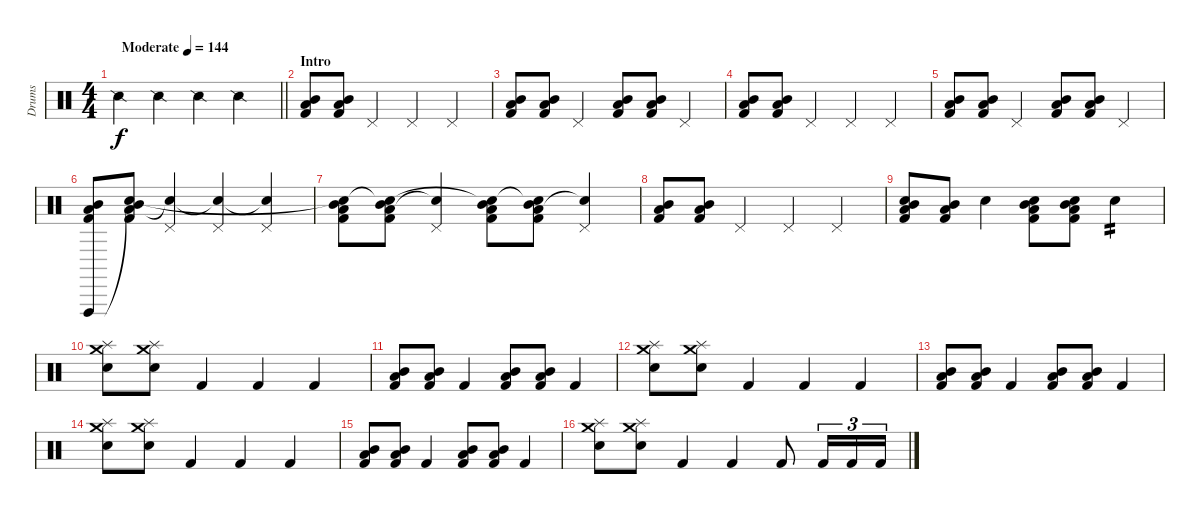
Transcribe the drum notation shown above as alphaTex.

\track ("Drums" "Drums") {instrument percussion}
\staff {score}
\articulation defaults
\ts (4 4)
\tempo (144 "Moderate")
\clef neutral
\barLineRight lightlight
\ks c "Snare (side stick) 2".4{dy f} "Snare (side stick) 2".4 "Snare (side stick) 2".4 "Snare (side stick) 2".4
|
\section ("" "Intro")
("Mid Tom (hit)" "Low Floor Tom (hit)" "Kick (hit) 2").8 ("Mid Tom (hit)" "Low Floor Tom (hit)" "Kick (hit) 2").8 "Pedal Hi-Hat (hit)".4 "Pedal Hi-Hat (hit)".4 "Pedal Hi-Hat (hit)".4 |
("Mid Tom (hit)" "Low Floor Tom (hit)" "Kick (hit) 2").8 ("Mid Tom (hit)" "Low Floor Tom (hit)" "Kick (hit) 2").8 "Pedal Hi-Hat (hit)".4 ("Mid Tom (hit)" "Low Floor Tom (hit)" "Kick (hit) 2").8 ("Mid Tom (hit)" "Low Floor Tom (hit)" "Kick (hit) 2").8 "Pedal Hi-Hat (hit)".4 |
("Mid Tom (hit)" "Low Floor Tom (hit)" "Kick (hit) 2").8 ("Mid Tom (hit)" "Low Floor Tom (hit)" "Kick (hit) 2").8 "Pedal Hi-Hat (hit)".4 "Pedal Hi-Hat (hit)".4 "Pedal Hi-Hat (hit)".4 |
("Mid Tom (hit)" "Low Floor Tom (hit)" "Kick (hit) 2").8 ("Mid Tom (hit)" "Low Floor Tom (hit)" "Kick (hit) 2").8 "Pedal Hi-Hat (hit)".4 ("Mid Tom (hit)" "Low Floor Tom (hit)" "Kick (hit) 2").8 ("Mid Tom (hit)" "Low Floor Tom (hit)" "Kick (hit) 2").8 "Pedal Hi-Hat (hit)".4 |
("Mid Tom (hit)" "Low Floor Tom (hit)" "Kick (hit) 2" "Vibraslap (hit)").8 ("Mid Tom (hit)" "Low Floor Tom (hit)" "Kick (hit) 2" "Snare (hit)"{t}).8 ("Pedal Hi-Hat (hit)" "Snare (hit)"{t}).4 ("Pedal Hi-Hat (hit)" "Snare (hit)"{t}).4 ("Pedal Hi-Hat (hit)" "Snare (hit)"{t}).4 |
("Mid Tom (hit)" "Low Floor Tom (hit)" "Kick (hit) 2" "Snare (hit)"{t}).8 ("Mid Tom (hit)" "Low Floor Tom (hit)" "Kick (hit) 2" "Snare (hit)"{t}).8 ("Pedal Hi-Hat (hit)" "Snare (hit)"{t}).4 ("Mid Tom (hit)" "Low Floor Tom (hit)" "Kick (hit) 2" "Snare (hit)"{t}).8 ("Mid Tom (hit)" "Low Floor Tom (hit)" "Kick (hit) 2" "Snare (hit)"{t}).8 ("Pedal Hi-Hat (hit)" "Snare (hit)"{t}).4 |
("Mid Tom (hit)" "Low Floor Tom (hit)" "Kick (hit) 2").8 ("Mid Tom (hit)" "Low Floor Tom (hit)" "Kick (hit) 2").8 "Pedal Hi-Hat (hit)".4 "Pedal Hi-Hat (hit)".4 "Pedal Hi-Hat (hit)".4 |
("Mid Tom (hit)" "Low Floor Tom (hit)" "Electric Snare (hit)" "Kick (hit) 2").8 ("Mid Tom (hit)" "Low Floor Tom (hit)" "Kick (hit) 2").8 "Electric Snare (hit)".4 ("Mid Tom (hit)" "Low Floor Tom (hit)" "Electric Snare (hit)" "Kick (hit) 2").8 ("Mid Tom (hit)" "Low Floor Tom (hit)" "Electric Snare (hit)" "Kick (hit) 2").8 "Electric Snare (hit)".4{tp 2} |
("Crash medium (hit)" "Splash (hit)" "Snare (hit) 2").8 ("Crash medium (hit)" "Splash (hit)" "Snare (hit) 2").8 "Kick (hit) 2".4 "Kick (hit) 2".4 "Kick (hit) 2".4 |
("Mid Tom (hit)" "Low Floor Tom (hit)" "Kick (hit) 2").8 ("Mid Tom (hit)" "Low Floor Tom (hit)" "Kick (hit) 2").8 "Kick (hit) 2".4 ("Mid Tom (hit)" "Low Floor Tom (hit)" "Kick (hit) 2").8 ("Mid Tom (hit)" "Low Floor Tom (hit)" "Kick (hit) 2").8 "Kick (hit) 2".4 |
("Crash medium (hit)" "Splash (hit)" "Snare (hit) 2").8 ("Crash medium (hit)" "Splash (hit)" "Snare (hit) 2").8 "Kick (hit) 2".4 "Kick (hit) 2".4 "Kick (hit) 2".4 |
("Mid Tom (hit)" "Low Floor Tom (hit)" "Kick (hit) 2").8 ("Mid Tom (hit)" "Low Floor Tom (hit)" "Kick (hit) 2").8 "Kick (hit) 2".4 ("Mid Tom (hit)" "Low Floor Tom (hit)" "Kick (hit) 2").8 ("Mid Tom (hit)" "Low Floor Tom (hit)" "Kick (hit) 2").8 "Kick (hit) 2".4 |
("Crash medium (hit)" "Splash (hit)" "Snare (hit) 2").8 ("Crash medium (hit)" "Splash (hit)" "Snare (hit) 2").8 "Kick (hit) 2".4 "Kick (hit) 2".4 "Kick (hit) 2".4 |
("Mid Tom (hit)" "Low Floor Tom (hit)" "Kick (hit) 2").8 ("Mid Tom (hit)" "Low Floor Tom (hit)" "Kick (hit) 2").8 "Kick (hit) 2".4 ("Mid Tom (hit)" "Low Floor Tom (hit)" "Kick (hit) 2").8 ("Mid Tom (hit)" "Low Floor Tom (hit)" "Kick (hit) 2").8 "Kick (hit) 2".4 |
("Crash medium (hit)" "Splash (hit)" "Snare (hit) 2").8 ("Crash medium (hit)" "Splash (hit)" "Snare (hit) 2").8 "Kick (hit) 2".4 "Kick (hit) 2".4 "Kick (hit) 2".8 "Kick (hit) 2".16{tu (3 2)} "Kick (hit) 2".16{tu (3 2)} "Kick (hit) 2".16{tu (3 2)}
